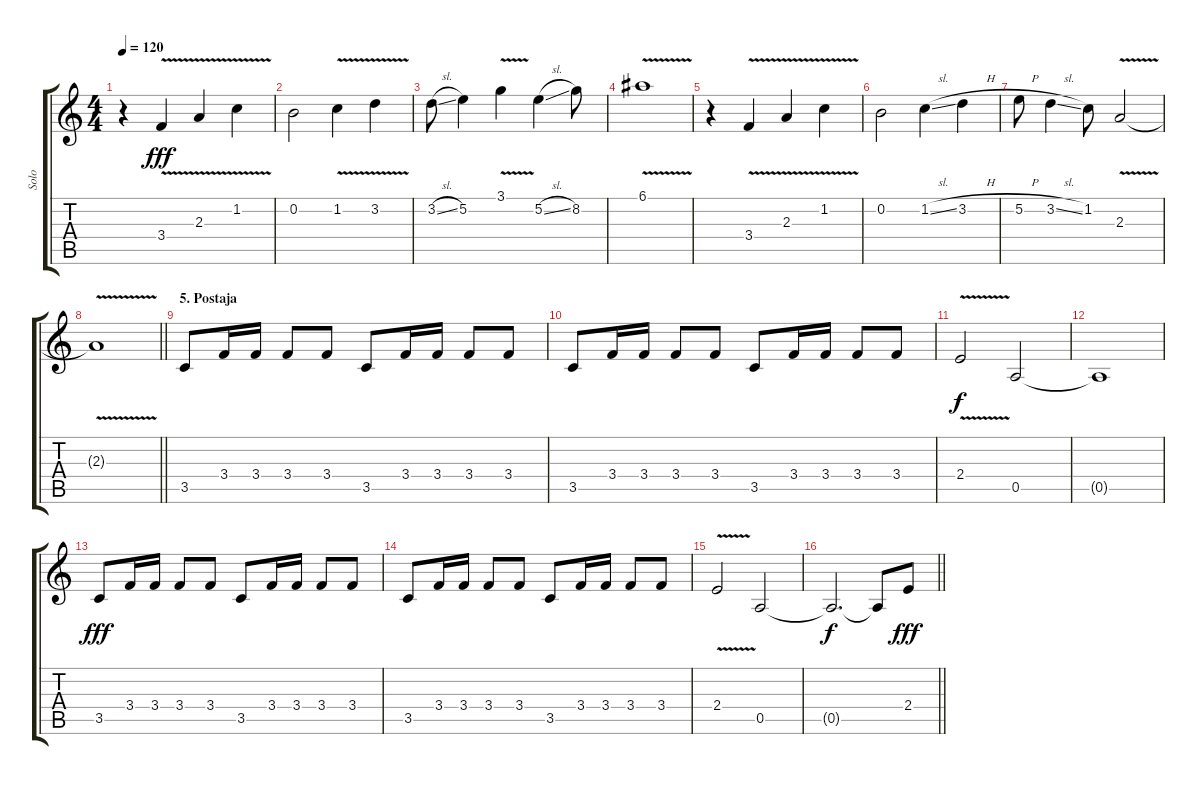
\track ("Solo" "Solo") {instrument electricguitarclean}
\staff {score tabs}
\tuning (E4 B3 G3 D3 A2 E2) {hide}
\ts (4 4)
\tempo 120
\clef g2
\ks c
r.4{dy fff} 3.4{v}.4 2.3{v}.4 1.2{v}.4 |
0.2.2 1.2{v}.4 3.2{v}.4 |
3.2{sl}.8 5.2.4 3.1{v}.4 5.2{sl}.4 8.2.8 |
6.1{v}.1 |
r.4 3.4{v}.4 2.3{v}.4 1.2{v}.4 |
0.2.2 1.2{sl}.4 3.2{h}.4 |
5.2{h}.8 3.2{sl}.4 1.2.8 2.3{v}.2 |
\barLineRight lightlight
2.3{t}.1 |
\section ("" "5. Postaja")
3.5.8 3.4.16 3.4.16 3.4.8 3.4.8 3.5.8 3.4.16 3.4.16 3.4.8 3.4.8 |
3.5.8 3.4.16 3.4.16 3.4.8 3.4.8 3.5.8 3.4.16 3.4.16 3.4.8 3.4.8 |
2.4{v}.2{dy f} 0.5.2 |
0.5{t}.1 |
3.5.8{dy fff} 3.4.16 3.4.16 3.4.8 3.4.8 3.5.8 3.4.16 3.4.16 3.4.8 3.4.8 |
3.5.8 3.4.16 3.4.16 3.4.8 3.4.8 3.5.8 3.4.16 3.4.16 3.4.8 3.4.8 |
2.4{v}.2 0.5.2 |
\barLineRight lightlight
0.5{t}.2{d dy f} 0.5{t}.8 2.4.8{dy fff}
